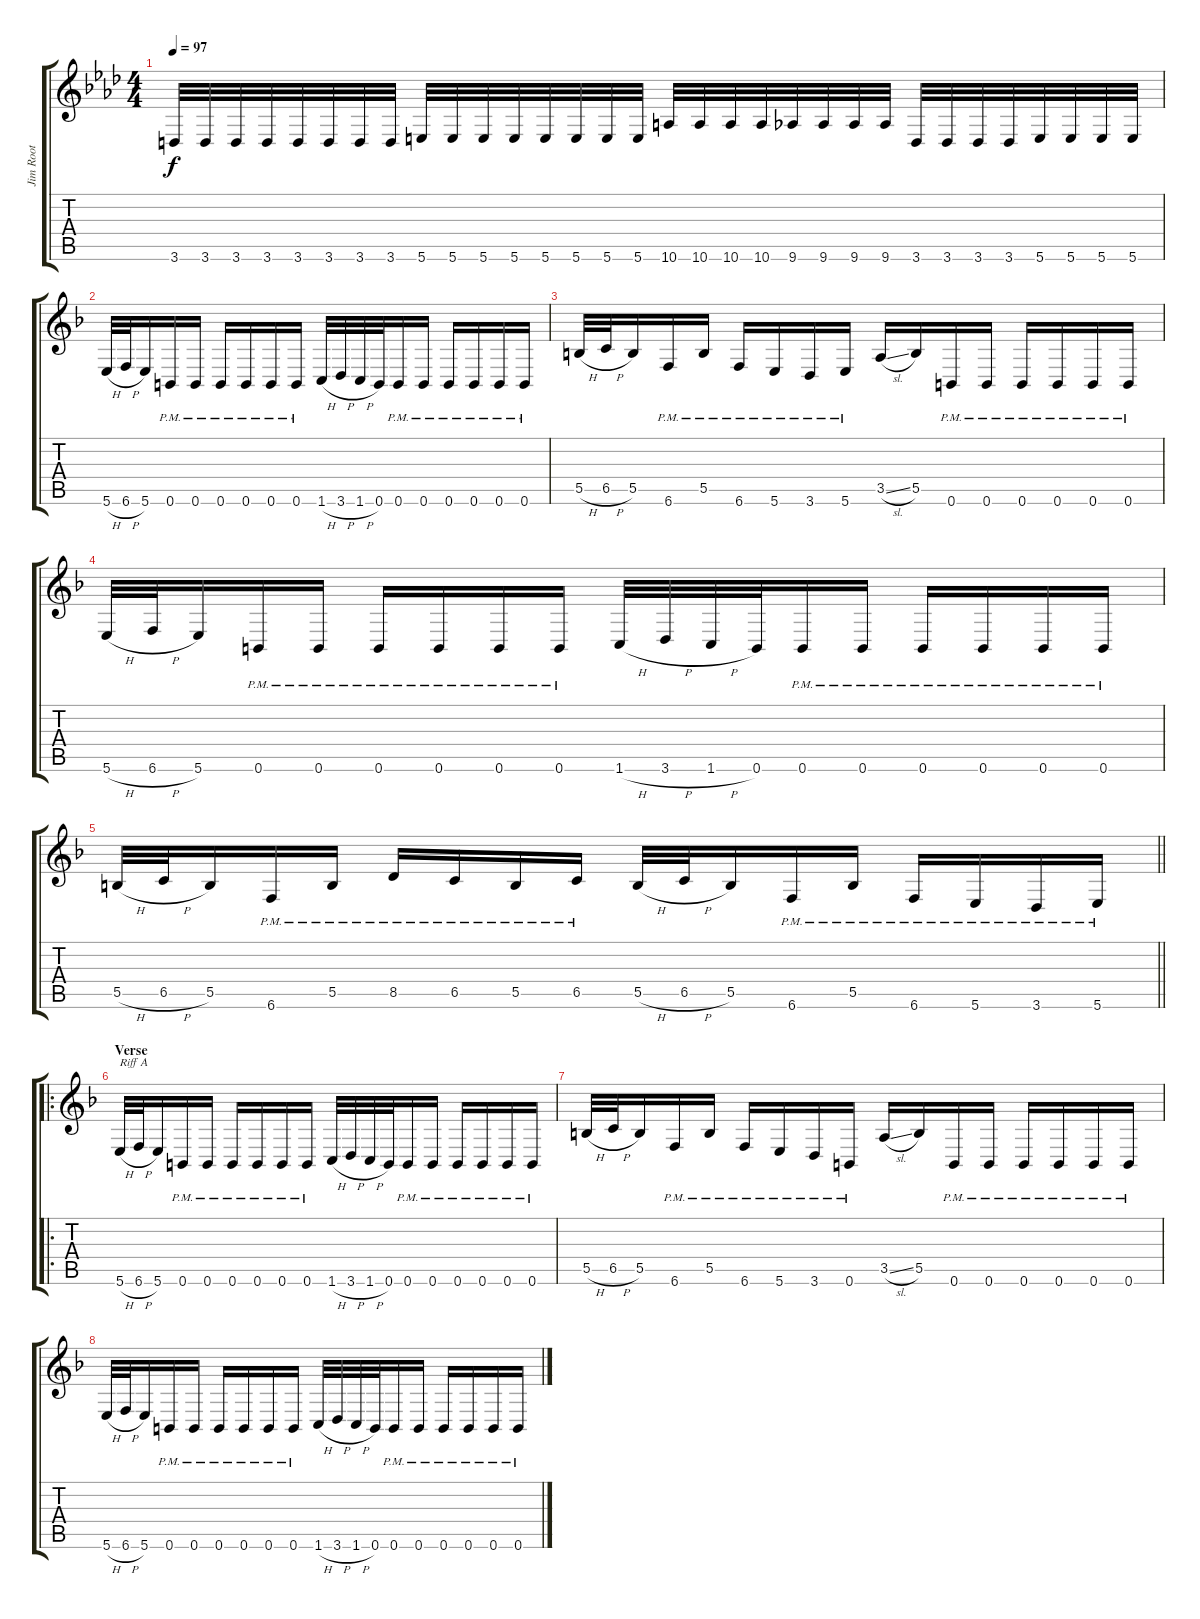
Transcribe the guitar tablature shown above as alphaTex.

\track ("Jim Root" "Jim Root") {instrument overdrivenguitar}
\staff {score tabs}
\tuning (Db4 Ab3 E3 B2 Gb2 B1) {hide}
\ts (4 4)
\tempo 97
\clef g2
\ks fminor
3.6.32{dy f} 3.6.32 3.6.32 3.6.32 3.6.32 3.6.32 3.6.32 3.6.32 5.6.32 5.6.32 5.6.32 5.6.32 5.6.32 5.6.32 5.6.32 5.6.32 10.6.32 10.6.32 10.6.32 10.6.32 9.6.32 9.6.32 9.6.32 9.6.32 3.6.32 3.6.32 3.6.32 3.6.32 5.6.32 5.6.32 5.6.32 5.6.32 |
\ks dminor
5.6{h}.32 6.6{h}.32 5.6.16 0.6{pm}.16 0.6{pm}.16 0.6{pm}.16 0.6{pm}.16 0.6{pm}.16 0.6{pm}.16 1.6{h}.32 3.6{h}.32 1.6{h}.32 0.6.32 0.6{pm}.16 0.6{pm}.16 0.6{pm}.16 0.6{pm}.16 0.6{pm}.16 0.6{pm}.16 |
5.5{h}.32 6.5{h}.32 5.5.16 6.6{pm}.16 5.5{pm}.16 6.6{pm}.16 5.6{pm}.16 3.6{pm}.16 5.6{pm}.16 3.5{sl}.16 5.5.16 0.6{pm}.16 0.6{pm}.16 0.6{pm}.16 0.6{pm}.16 0.6{pm}.16 0.6{pm}.16 |
5.6{h}.32 6.6{h}.32 5.6.16 0.6{pm}.16 0.6{pm}.16 0.6{pm}.16 0.6{pm}.16 0.6{pm}.16 0.6{pm}.16 1.6{h}.32 3.6{h}.32 1.6{h}.32 0.6.32 0.6{pm}.16 0.6{pm}.16 0.6{pm}.16 0.6{pm}.16 0.6{pm}.16 0.6{pm}.16 |
\barLineRight lightlight
5.5{h}.32 6.5{h}.32 5.5.16 6.6{pm}.16 5.5{pm}.16 8.5{pm}.16 6.5{pm}.16 5.5{pm}.16 6.5{pm}.16 5.5{h}.32 6.5{h}.32 5.5.16 6.6{pm}.16 5.5{pm}.16 6.6{pm}.16 5.6{pm}.16 3.6{pm}.16 5.6{pm}.16 |
\ro
\section ("" "Verse")
5.6{h}.32{txt "Riff A"} 6.6{h}.32 5.6.16 0.6{pm}.16 0.6{pm}.16 0.6{pm}.16 0.6{pm}.16 0.6{pm}.16 0.6{pm}.16 1.6{h}.32 3.6{h}.32 1.6{h}.32 0.6.32 0.6{pm}.16 0.6{pm}.16 0.6{pm}.16 0.6{pm}.16 0.6{pm}.16 0.6{pm}.16 |
5.5{h}.32 6.5{h}.32 5.5.16 6.6{pm}.16 5.5{pm}.16 6.6{pm}.16 5.6{pm}.16 3.6{pm}.16 0.6{pm}.16 3.5{sl}.16 5.5.16 0.6{pm}.16 0.6{pm}.16 0.6{pm}.16 0.6{pm}.16 0.6{pm}.16 0.6{pm}.16 |
5.6{h}.32 6.6{h}.32 5.6.16 0.6{pm}.16 0.6{pm}.16 0.6{pm}.16 0.6{pm}.16 0.6{pm}.16 0.6{pm}.16 1.6{h}.32 3.6{h}.32 1.6{h}.32 0.6.32 0.6{pm}.16 0.6{pm}.16 0.6{pm}.16 0.6{pm}.16 0.6{pm}.16 0.6{pm}.16
